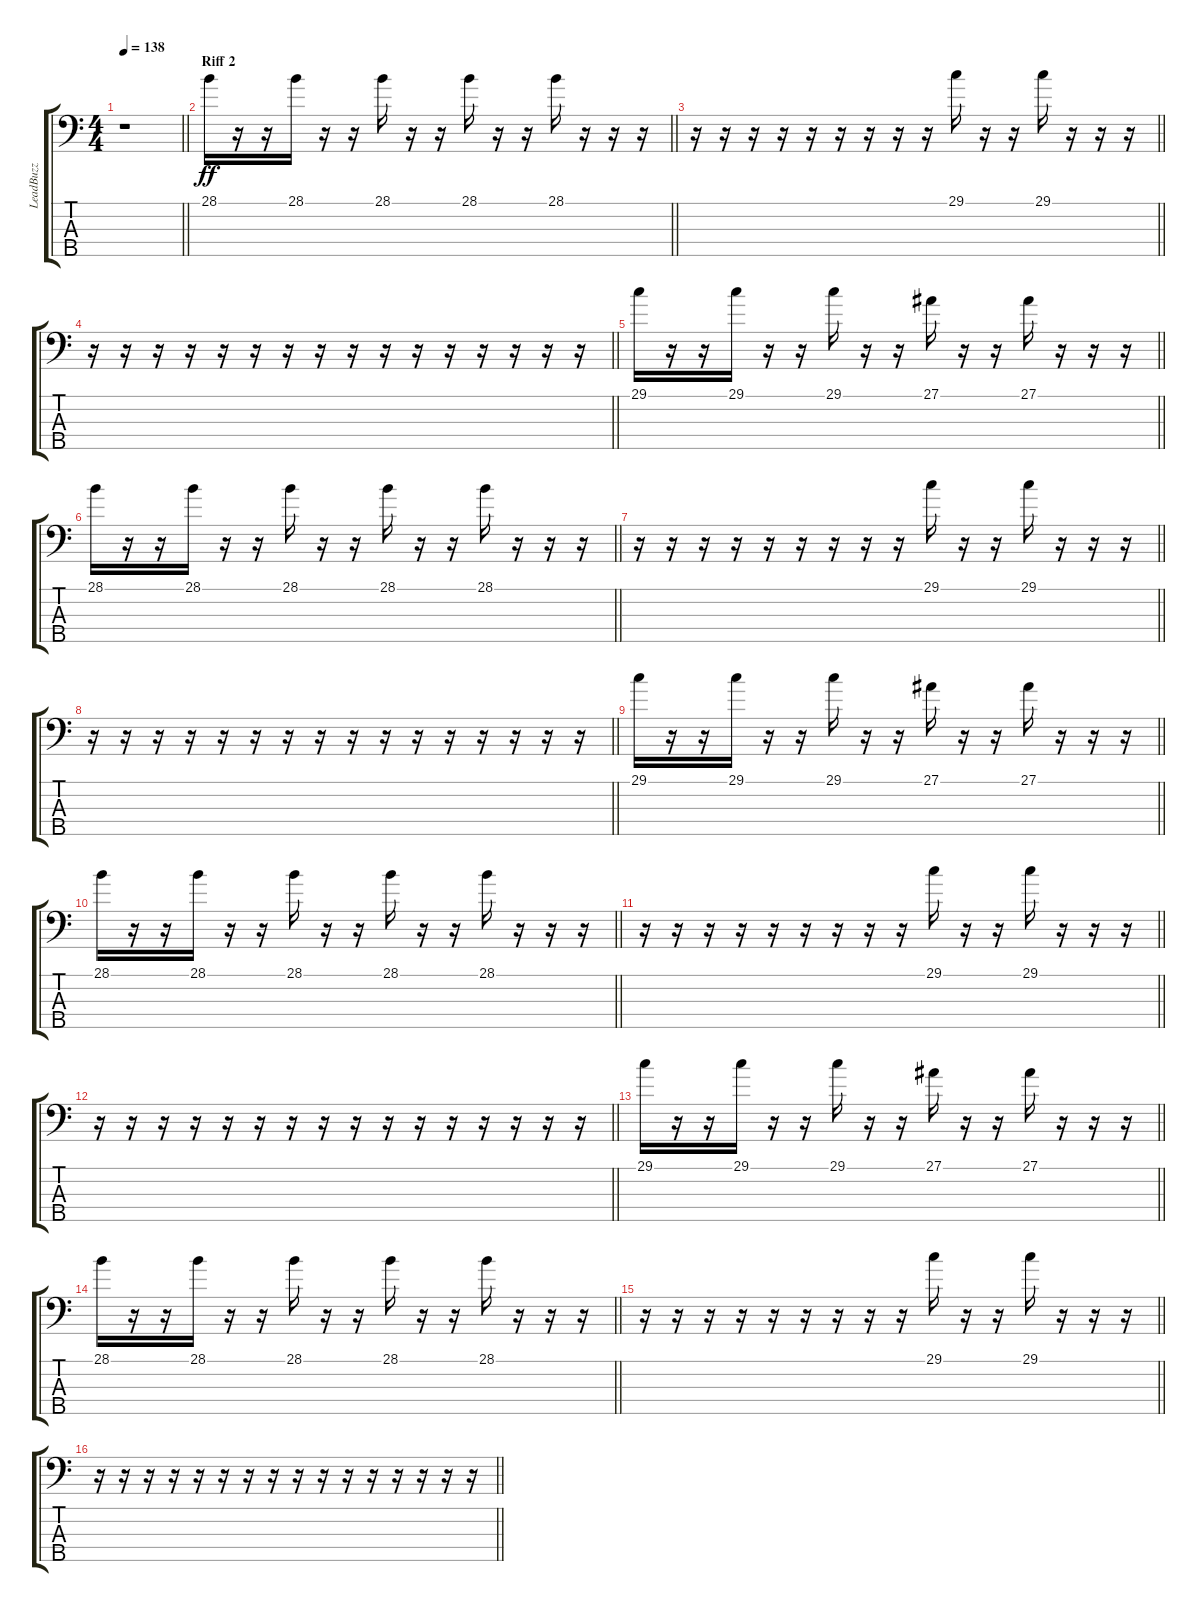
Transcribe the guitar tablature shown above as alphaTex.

\track ("LeadBuzz" "LeadBuzz") {instrument lead2sawtooth}
\staff {score tabs}
\tuning (G2 D2 A1 E1 B-1) {hide}
\ts (4 4)
\tempo 138
\clef f4
\barLineRight lightlight
\ks c
r.1{dy ff} |
\section ("" "Riff 2")
\barLineRight lightlight
28.1.16 r.16 r.16 28.1.16 r.16 r.16 28.1.16 r.16 r.16 28.1.16 r.16 r.16 28.1.16 r.16 r.16 r.16 |
\barLineRight lightlight
r.16 r.16 r.16 r.16 r.16 r.16 r.16 r.16 r.16 29.1.16 r.16 r.16 29.1.16 r.16 r.16 r.16 |
\barLineRight lightlight
r.16 r.16 r.16 r.16 r.16 r.16 r.16 r.16 r.16 r.16 r.16 r.16 r.16 r.16 r.16 r.16 |
\barLineRight lightlight
29.1.16 r.16 r.16 29.1.16 r.16 r.16 29.1.16 r.16 r.16 27.1.16 r.16 r.16 27.1.16 r.16 r.16 r.16 |
\barLineRight lightlight
28.1.16 r.16 r.16 28.1.16 r.16 r.16 28.1.16 r.16 r.16 28.1.16 r.16 r.16 28.1.16 r.16 r.16 r.16 |
\barLineRight lightlight
r.16 r.16 r.16 r.16 r.16 r.16 r.16 r.16 r.16 29.1.16 r.16 r.16 29.1.16 r.16 r.16 r.16 |
\barLineRight lightlight
r.16 r.16 r.16 r.16 r.16 r.16 r.16 r.16 r.16 r.16 r.16 r.16 r.16 r.16 r.16 r.16 |
\barLineRight lightlight
29.1.16 r.16 r.16 29.1.16 r.16 r.16 29.1.16 r.16 r.16 27.1.16 r.16 r.16 27.1.16 r.16 r.16 r.16 |
\barLineRight lightlight
28.1.16 r.16 r.16 28.1.16 r.16 r.16 28.1.16 r.16 r.16 28.1.16 r.16 r.16 28.1.16 r.16 r.16 r.16 |
\barLineRight lightlight
r.16 r.16 r.16 r.16 r.16 r.16 r.16 r.16 r.16 29.1.16 r.16 r.16 29.1.16 r.16 r.16 r.16 |
\barLineRight lightlight
r.16 r.16 r.16 r.16 r.16 r.16 r.16 r.16 r.16 r.16 r.16 r.16 r.16 r.16 r.16 r.16 |
\barLineRight lightlight
29.1.16 r.16 r.16 29.1.16 r.16 r.16 29.1.16 r.16 r.16 27.1.16 r.16 r.16 27.1.16 r.16 r.16 r.16 |
\barLineRight lightlight
28.1.16 r.16 r.16 28.1.16 r.16 r.16 28.1.16 r.16 r.16 28.1.16 r.16 r.16 28.1.16 r.16 r.16 r.16 |
\barLineRight lightlight
r.16 r.16 r.16 r.16 r.16 r.16 r.16 r.16 r.16 29.1.16 r.16 r.16 29.1.16 r.16 r.16 r.16 |
\barLineRight lightlight
r.16 r.16 r.16 r.16 r.16 r.16 r.16 r.16 r.16 r.16 r.16 r.16 r.16 r.16 r.16 r.16
